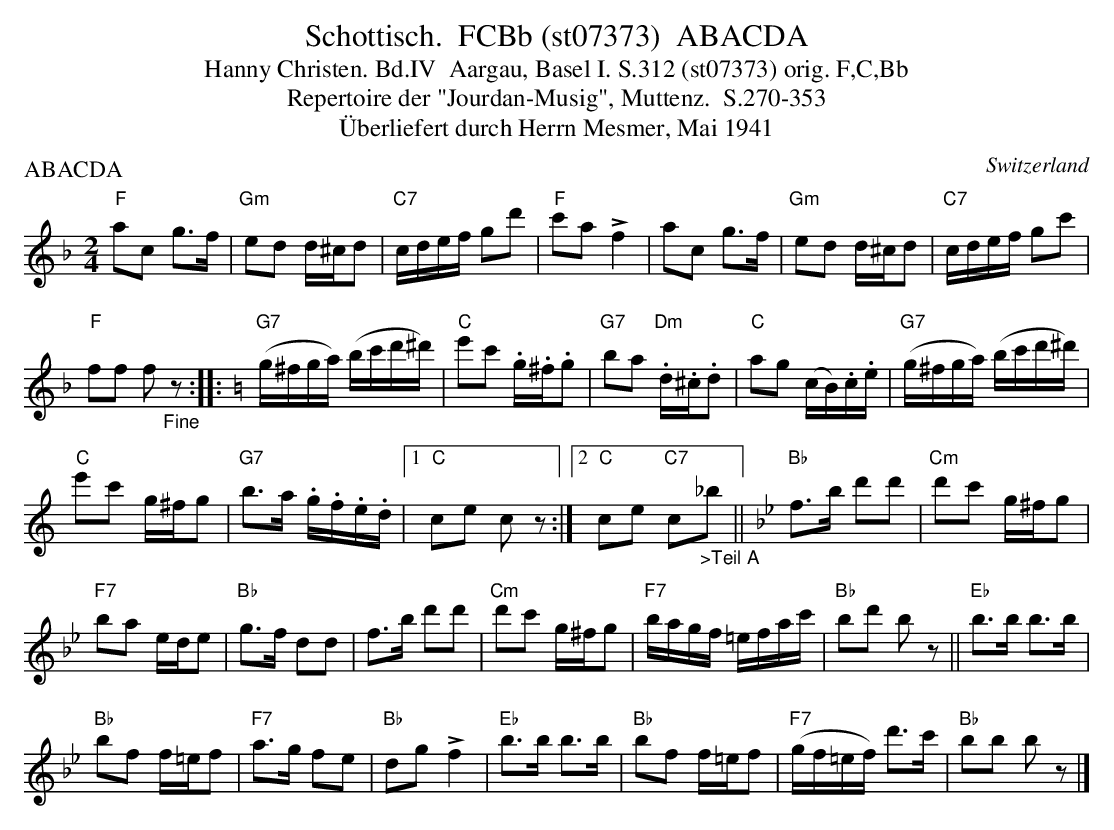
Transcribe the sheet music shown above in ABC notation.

X:1
T:Schottisch.  FCBb (st07373)  ABACDA
T:Hanny Christen. Bd.IV  Aargau, Basel I. S.312 (st07373) orig. F,C,Bb
T: Repertoire der "Jourdan-Musig", Muttenz.  S.270-353
T:Überliefert durch Herrn Mesmer, Mai 1941
P:ABACDA
M:2/4
L:1/16
O:Switzerland
K:F major
 "F"a2c2 g2>f2 | "Gm"e2d2 d^cd2 | "C7"cdef g2d'2 | "F"c'2a2!>!f4 | a2c2 g2>f2 | "Gm"e2d2 d^cd2 | "C7"cdef g2c'2 |
"F"f2f2 f2"_Fine"z2 ::  [K:C] ("G7"g^fga)  (bc'd'^d') | "C"e'2c'2 .g.^f.g2 | "G7"b2a2 "Dm".d.^c.d2  | "C"a2g2 (cB).c.e | ("G7"g^fga)  (bc'd'^d') |
"C"e'2c'2 g^fg2 | "G7"b2>a2 .g.f.e.d |1 "C"c2e2 c2z2 :|2 "C"c2e2 "C7"c2"_>Teil A"_b2 ||  [K:Bb] "Bb"f2>b2 d'2d'2 | "Cm"d'2c'2 g^fg2 |
"F7"b2a2 ede2 | "Bb"g2>f2 d2d2 | f2>b2 d'2d'2 | "Cm"d'2c'2 g^fg2 | "F7"bagf =efac' | "Bb"b2d'2 b2z2 ||  "Eb"b3b b3b |
"Bb"b2f2 f=ef2 |  "F7"a3g f2e2 | "Bb"d2g2!>!f4 | "Eb"b3b b3b  | "Bb"b2f2 f=ef2 | ("F7"gf=ef) d'3c' | "Bb"b2b2 b2z2 |]
